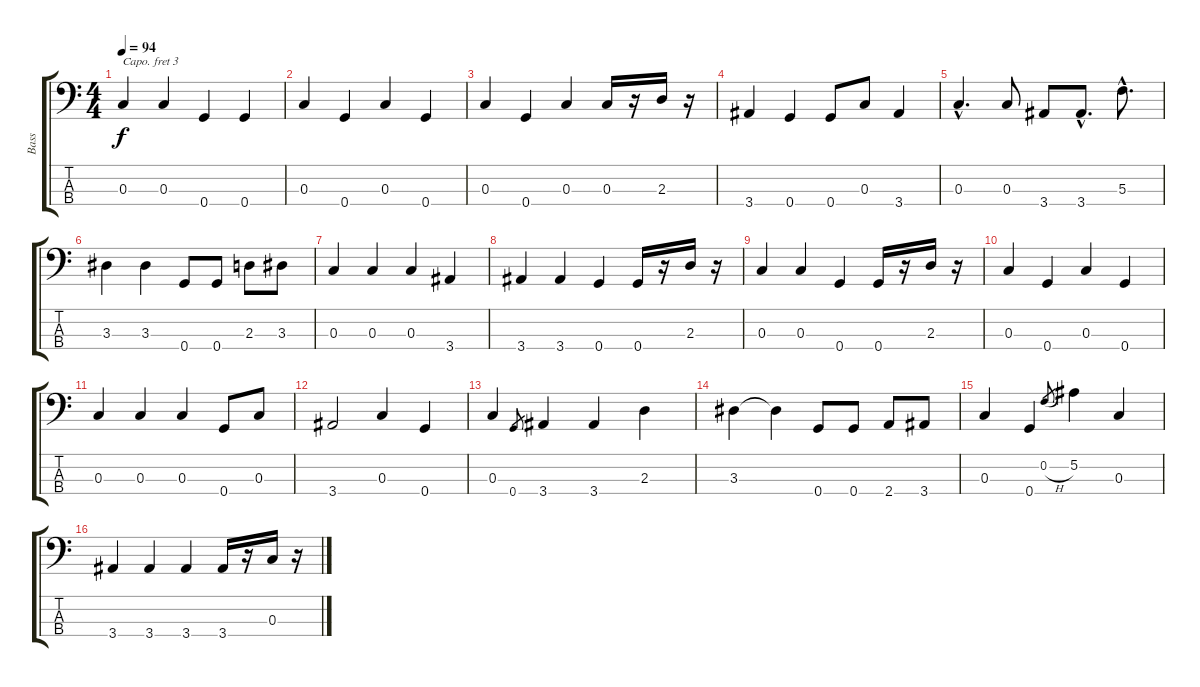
\track ("Bass" "Bass") {instrument acousticbass}
\staff {score tabs}
\capo 3
\tuning (G2 D2 A1 E1) {hide}
\ts (4 4)
\tempo 94
\clef f4
\ks c
0.3.4{dy f} 0.3.4 0.4.4 0.4.4 |
0.3.4 0.4.4 0.3.4 0.4.4 |
0.3.4 0.4.4 0.3.4 0.3.16 r.16 2.3.16 r.16 |
3.4.4 0.4.4 0.4.8 0.3.8 3.4.4 |
0.3{hac}.4{d} 0.3.8 3.4.8 3.4{hac}.8{d} 5.3{hac}.8{d} |
3.3.4 3.3.4 0.4.8 0.4.8 2.3.8 3.3.8 |
0.3.4 0.3.4 0.3.4 3.4.4 |
3.4.4 3.4.4 0.4.4 0.4.16 r.16 2.3.16 r.16 |
0.3.4 0.3.4 0.4.4 0.4.16 r.16 2.3.16 r.16 |
0.3.4 0.4.4 0.3.4 0.4.4 |
0.3.4 0.3.4 0.3.4 0.4.8 0.3.8 |
3.4.2 0.3.4 0.4.4 |
0.3.4 0.4.8{gr} 3.4.4 3.4.4 2.3.4 |
3.3.4{volume 11} 3.3{t}.4 0.4.8 0.4.8 2.4.8 3.4.8 |
0.3.4{volume 10} 0.4.4 0.2{h}.8{gr} 5.2.4 0.3.4 |
3.4.4{volume 9} 3.4.4 3.4.4 3.4.16 r.16 0.3.16 r.16
